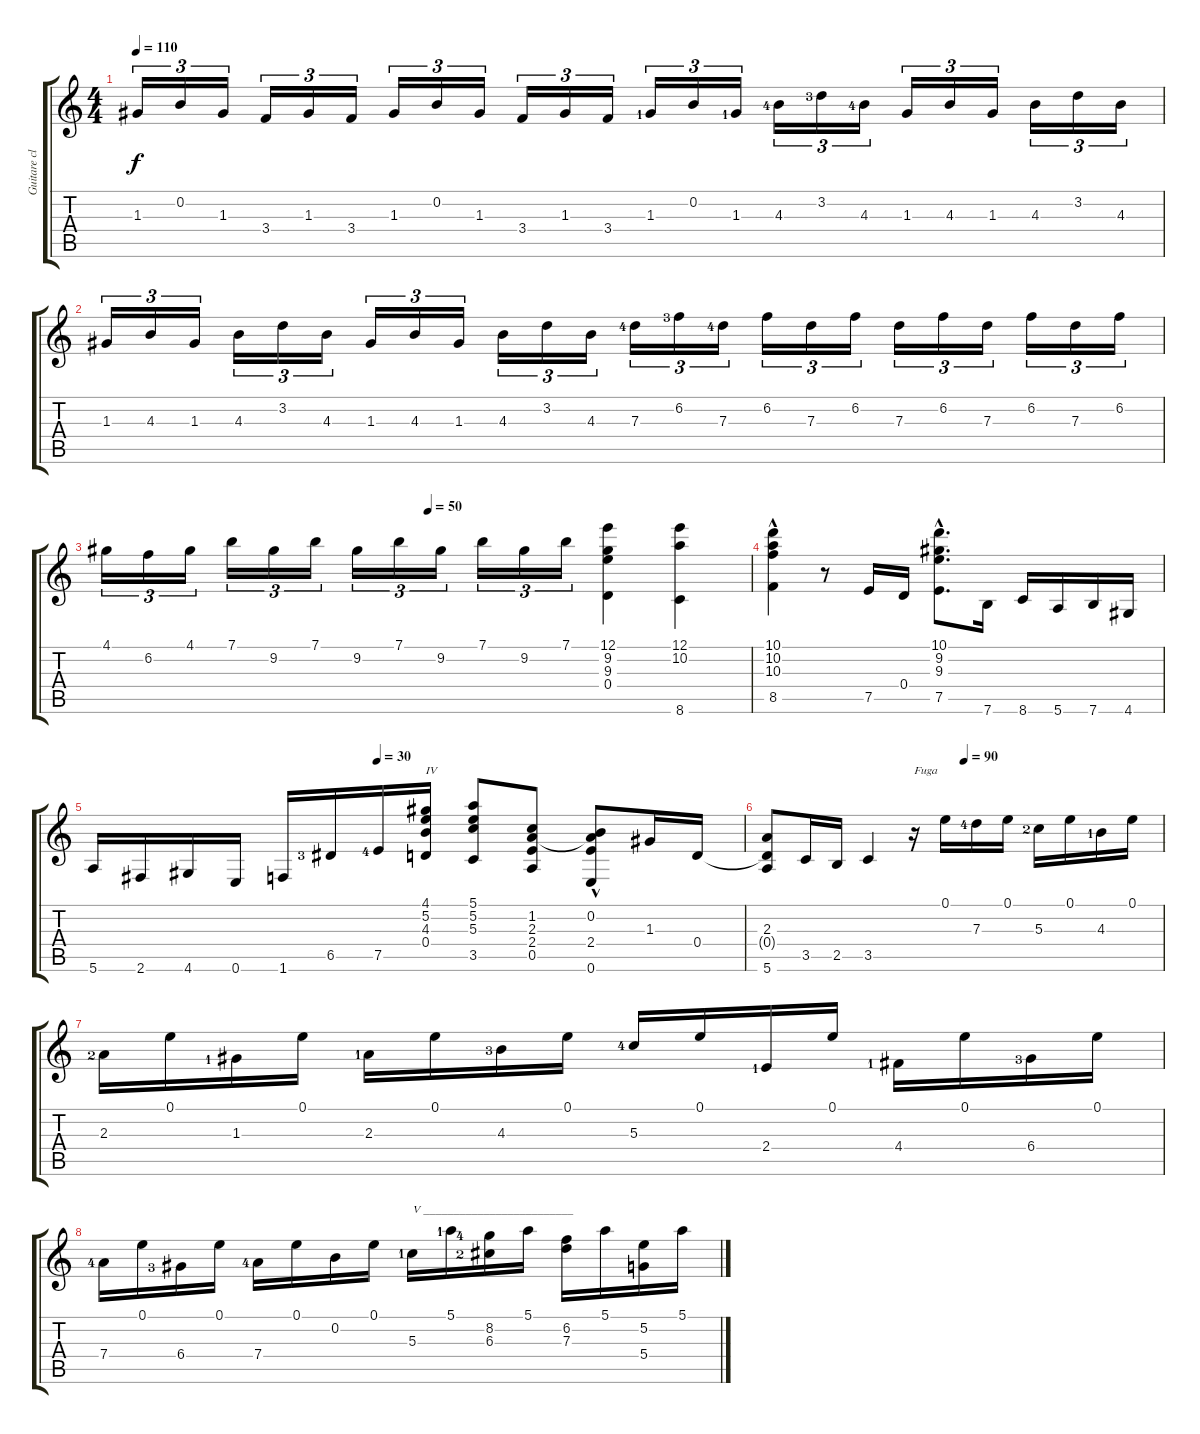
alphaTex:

\track ("Guitare classique" "Guitare cl") {instrument acousticguitarnylon}
\staff {score tabs}
\tuning (E4 B3 G3 D3 A2 E2) {hide}
\ts (4 4)
\tempo 110
\clef g2
\ks c
1.3.16{tu (3 2) dy f} 0.2.16{tu (3 2)} 1.3.16{tu (3 2)} 3.4.16{tu (3 2)} 1.3.16{tu (3 2)} 3.4.16{tu (3 2)} 1.3.16{tu (3 2)} 0.2.16{tu (3 2)} 1.3.16{tu (3 2)} 3.4.16{tu (3 2)} 1.3.16{tu (3 2)} 3.4.16{tu (3 2)} 1.3{lf 2}.16{tu (3 2)} 0.2.16{tu (3 2)} 1.3{lf 2}.16{tu (3 2)} 4.3{lf 5}.16{tu (3 2)} 3.2{lf 4}.16{tu (3 2)} 4.3{lf 5}.16{tu (3 2)} 1.3.16{tu (3 2)} 4.3.16{tu (3 2)} 1.3.16{tu (3 2)} 4.3.16{tu (3 2)} 3.2.16{tu (3 2)} 4.3.16{tu (3 2)} |
1.3.16{tu (3 2)} 4.3.16{tu (3 2)} 1.3.16{tu (3 2)} 4.3.16{tu (3 2)} 3.2.16{tu (3 2)} 4.3.16{tu (3 2)} 1.3.16{tu (3 2)} 4.3.16{tu (3 2)} 1.3.16{tu (3 2)} 4.3.16{tu (3 2)} 3.2.16{tu (3 2)} 4.3.16{tu (3 2)} 7.3{lf 5}.16{tu (3 2)} 6.2{lf 4}.16{tu (3 2)} 7.3{lf 5}.16{tu (3 2)} 6.2.16{tu (3 2)} 7.3.16{tu (3 2)} 6.2.16{tu (3 2)} 7.3.16{tu (3 2)} 6.2.16{tu (3 2)} 7.3.16{tu (3 2)} 6.2.16{tu (3 2)} 7.3.16{tu (3 2)} 6.2.16{tu (3 2)} |
\tempo (50 0.5)
4.1.16{tu (3 2)} 6.2.16{tu (3 2)} 4.1.16{tu (3 2)} 7.1.16{tu (3 2)} 9.2.16{tu (3 2)} 7.1.16{tu (3 2)} 9.2.16{tu (3 2)} 7.1.16{tu (3 2)} 9.2.16{tu (3 2)} 7.1.16{tu (3 2)} 9.2.16{tu (3 2)} 7.1.16{tu (3 2)} (12.1 9.2 9.3 0.4).4 (12.1 10.2 8.6).4 |
(10.1 10.2 10.3 8.5{hac}).4 r.8 7.5.16 0.4.16 (10.1 9.2 9.3 7.5{hac}).8{d} 7.6.16 8.6.16 5.6.16 7.6.16 4.6.16 |
\tempo (30 0.4375)
5.6.16 2.6.16 4.6.16 0.6.16 1.6.16 6.5{lf 4}.16 7.5{lf 5}.16 (4.1 5.2 4.3 0.4).16{txt "IV"} (5.1 5.2 5.3 3.5).8 (1.2 2.3 2.4 0.5).8 (0.2 2.3{t} 2.4{hac} 0.6).8 1.3.16 0.4.16 |
\tempo (90 0.5)
(2.3 0.4{t} 5.6).8 3.5.16 2.5.16 3.5.4 r.16{txt "Fuga"} 0.1.16 7.3{lf 5}.16 0.1.16 5.3{lf 3}.16 0.1.16 4.3{lf 2}.16 0.1.16 |
2.3{lf 3}.16 0.1.16 1.3{lf 2}.16 0.1.16 2.3{lf 2}.16 0.1.16 4.3{lf 4}.16 0.1.16 5.3{lf 5}.16 0.1.16 2.4{lf 2}.16 0.1.16 4.4{lf 2}.16 0.1.16 6.4{lf 4}.16 0.1.16 |
7.4{lf 5}.16 0.1.16 6.4{lf 4}.16 0.1.16 7.4{lf 5}.16 0.1.16 0.2.16 0.1.16 5.3{lf 2}.16{txt "V _________________________"} 5.1{lf 2}.16 (8.2{lf 5} 6.3{lf 3}).16 5.1.16 (6.2 7.3).16 5.1.16 (5.2 5.4).16 5.1.16
